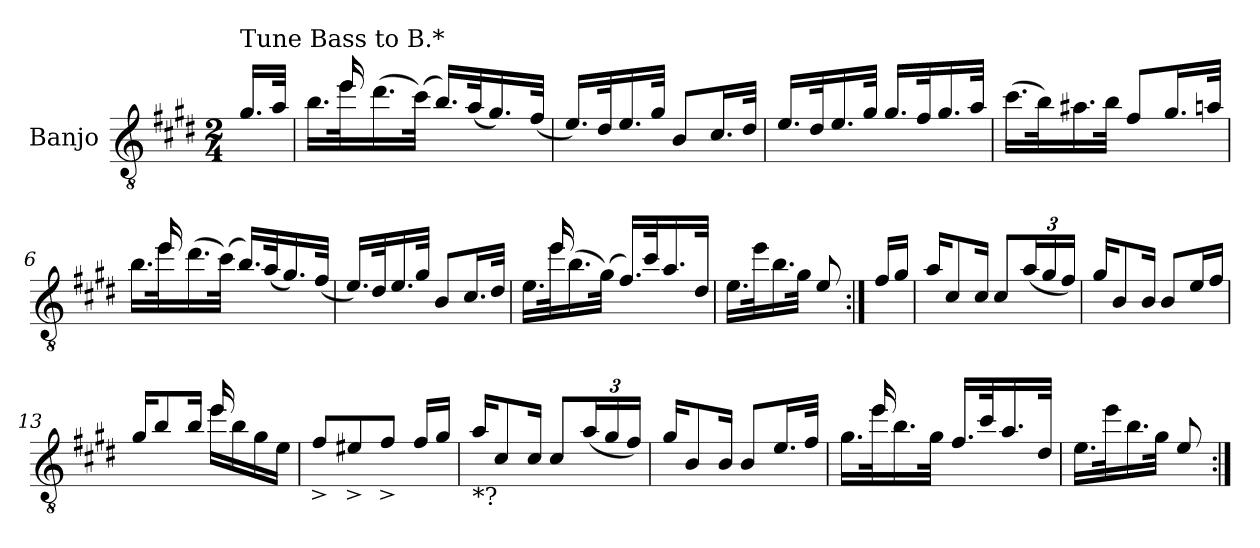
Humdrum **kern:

**kern
*part1
*staff1
*I"Banjo
*I'Bjo
*clefGv2
*ITrd7c12
*k[f#c#g#d#]
*M2/4
*MM75
=1
!LO:TX:a:t=Tune Bass to B.*
16.G#/LL
32A/JJk
=2
*^
16.B\LL	16.ryy
32e\K	16e/
(>16.d#\	.
.	4ryy
(>32c#\JJk)	.
16.B/LL)	.
(<32A/K	.
16.G#/)	.
.	16.ryy
(<32F#/JJk	.
*v	*v
=3
16.E/LL)
32D#/K
16.E/
32G#/JJk
8BB/L
16.C#/L
32D#/JJk
=4
16.E/LL
32D#/K
16.E/
32G#/JJk
16.G#/LL
32F#/K
16.G#/
32A/JJk
!!LO:LB:g=z
=5
(>16.c#\LL
32B\K)
16.A#X\
32B\JJk
8F#/L
16.G#/L
32An/JJk
=6
*^
16.B\LL	16.ryy
32e\K	16e/
(>16.d#\	.
.	4ryy
(>32c#\JJk)	.
16.B/LL)	.
(<32A/K	.
16.G#/)	.
.	16.ryy
(<32F#/JJk	.
*v	*v
=7
16.E/LL)
32D#/K
16.E/
32G#/JJk
8BB/L
16.C#/L
32D#/JJk
=8
*^
16.E\LL	16.ryy
32e\K	16e/
(>16.B\	.
.	4ryy
(>32G#\JJk)	.
16.F#/LL)	.
32c#/K	.
16.A/	.
.	16.ryy
32D#/JJk	.
*v	*v
=9
16.E\LL
32e\K
16.B\
32G#\JJk
8E/
!!LO:LB:g=z
=10:|!
16F#/LL
16G#/JJ
=11
16A/KL
8C#/
16C#/Jk
8C#/L
*Xbrackettup
(<24A/L
24G#/
24F#/JJ)
=12
16G#/KL
8BB/
16BB/Jk
8BB/L
16E/L
16F#/JJ
=13
*^
16G#/KL	4ryy
8B/	.
16B/Jk	.
16e\LL	16e/
16B\	8.ryy
16G#\	.
16E\JJ	.
*v	*v
=14
8F#^/L
8E#X^/
8F#^/J
16F#/LL
16G#/JJ
!!LO:LB:g=z
=15
!LO:TX:b:t=*?
16A/KL
8C#/
16C#/Jk
8C#/L
(<24A/L
24G#/
24F#/JJ)
=16
16G#/KL
8BB/
16BB/Jk
8BB/L
16.E/L
32F#/JJk
=17
*^
16.G#\LL	16.ryy
32e\K	16e/
16.B\	.
.	4ryy
32G#\JJk	.
16.F#/LL	.
32c#/K	.
16.A/	.
.	16.ryy
32D#/JJk	.
*v	*v
=18
16.E\LL
32e\K
16.B\
32G#\JJk
8E/
=:|!
*-
